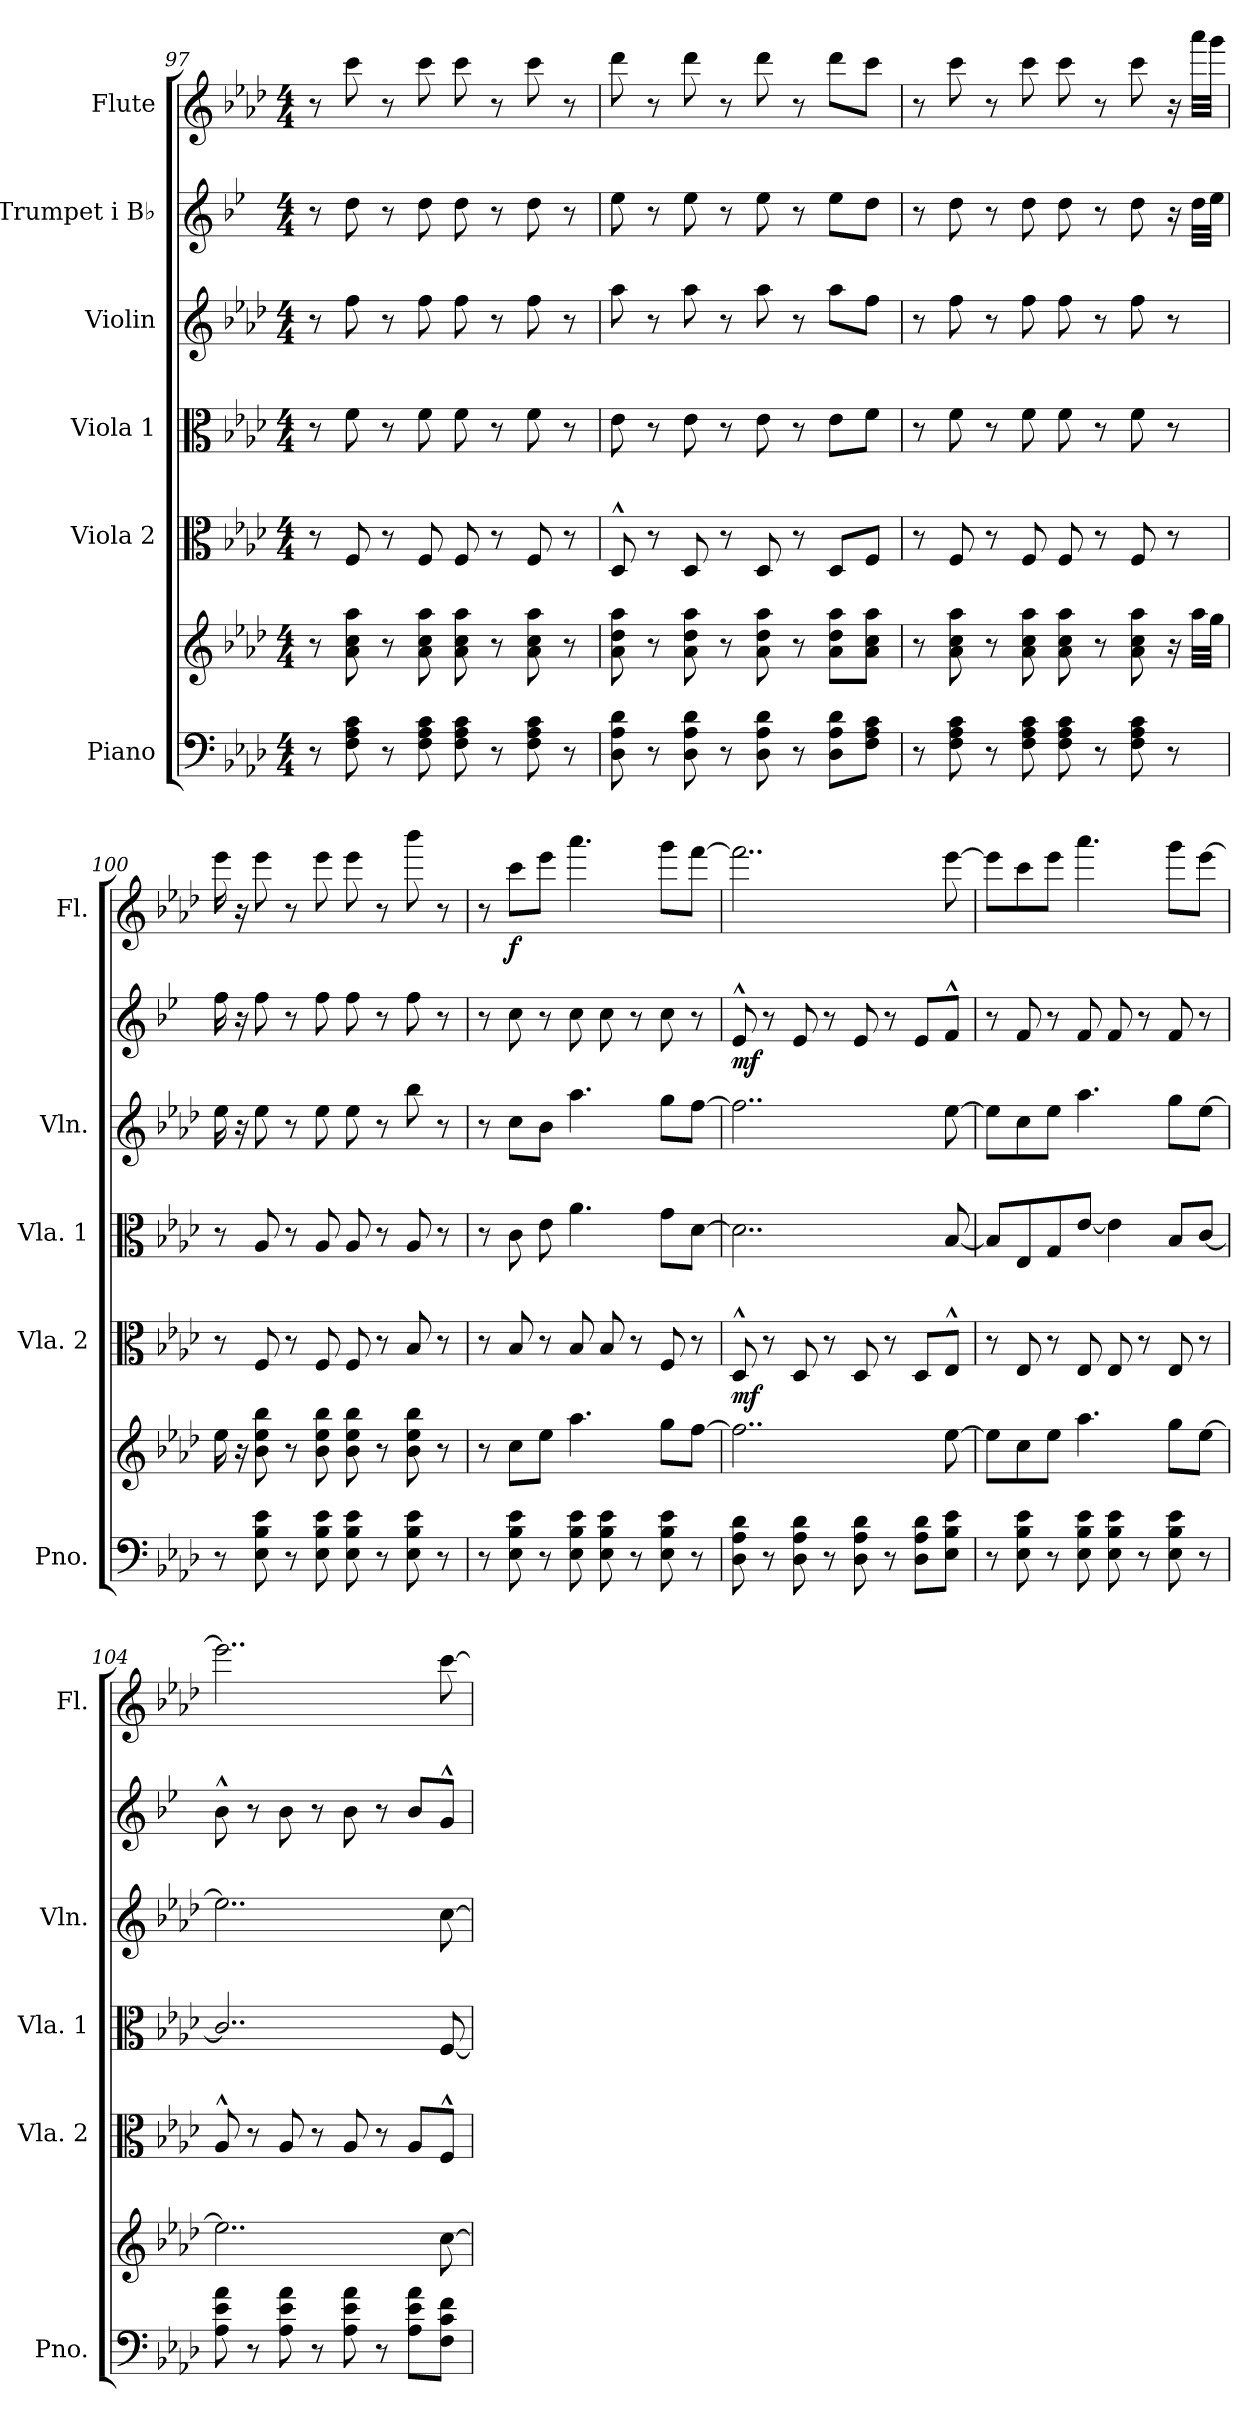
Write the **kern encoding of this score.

**kern	**kern	**kern	**dynam	**kern	**kern	**kern	**dynam	**kern	**dynam
*part6	*part6	*part5	*part5	*part4	*part3	*part2	*part2	*part1	*part1
*staff7	*staff6	*staff5	*staff5	*staff4	*staff3	*staff2	*staff2	*staff1	*staff1
*I"Piano	*	*I"Viola 2	*	*I"Viola 1	*I"Violin	*I"Trumpet i B♭	*	*I"Flute	*
*I'Pno.	*	*I'Vla. 2	*	*I'Vla. 1	*I'Vln.	*	*	*I'Fl.	*
*clefF4	*clefG2	*clefC3	*	*clefC3	*clefG2	*clefG2	*	*clefG2	*
*	*	*	*	*	*	*ITrd1c2	*	*	*
*k[b-e-a-d-]	*k[b-e-a-d-]	*k[b-e-a-d-]	*	*k[b-e-a-d-]	*k[b-e-a-d-]	*k[b-e-a-d-]	*	*k[b-e-a-d-]	*
*M4/4	*M4/4	*M4/4	*	*M4/4	*M4/4	*M4/4	*	*M4/4	*
=97	=97	=97	=97	=97	=97	=97	=97	=97	=97
8r	8r	8r	.	8r	8r	8r	.	8r	.
8F\ 8A-\ 8c\	8a-\ 8cc\ 8aa-\	8F/	.	8f\	8ff\	8cc\	.	8ccc\	.
8r	8r	8r	.	8r	8r	8r	.	8r	.
8F\ 8A-\ 8c\	8a-\ 8cc\ 8aa-\	8F/	.	8f\	8ff\	8cc\	.	8ccc\	.
8F\ 8A-\ 8c\	8a-\ 8cc\ 8aa-\	8F/	.	8f\	8ff\	8cc\	.	8ccc\	.
8r	8r	8r	.	8r	8r	8r	.	8r	.
8F\ 8A-\ 8c\	8a-\ 8cc\ 8aa-\	8F/	.	8f\	8ff\	8cc\	.	8ccc\	.
8r	8r	8r	.	8r	8r	8r	.	8r	.
=98	=98	=98	=98	=98	=98	=98	=98	=98	=98
8D-\ 8A-\ 8d-\	8a-\ 8dd-\ 8aa-\	8D-^^/	.	8e-\	8aa-\	8dd-\	.	8ddd-\	.
8r	8r	8r	.	8r	8r	8r	.	8r	.
8D-\ 8A-\ 8d-\	8a-\ 8dd-\ 8aa-\	8D-/	.	8e-\	8aa-\	8dd-\	.	8ddd-\	.
8r	8r	8r	.	8r	8r	8r	.	8r	.
8D-\ 8A-\ 8d-\	8a-\ 8dd-\ 8aa-\	8D-/	.	8e-\	8aa-\	8dd-\	.	8ddd-\	.
8r	8r	8r	.	8r	8r	8r	.	8r	.
8D-\ 8A-\ 8d-\L	8a-\ 8dd-\ 8aa-\L	8D-/L	.	8e-\L	8aa-\L	8dd-\L	.	8ddd-\L	.
8F\ 8A-\ 8c\J	8a-\ 8cc\ 8aa-\J	8F/J	.	8f\J	8ff\J	8cc\J	.	8ccc\J	.
=99	=99	=99	=99	=99	=99	=99	=99	=99	=99
8r	8r	8r	.	8r	8r	8r	.	8r	.
8F\ 8A-\ 8c\	8a-\ 8cc\ 8aa-\	8F/	.	8f\	8ff\	8cc\	.	8ccc\	.
8r	8r	8r	.	8r	8r	8r	.	8r	.
8F\ 8A-\ 8c\	8a-\ 8cc\ 8aa-\	8F/	.	8f\	8ff\	8cc\	.	8ccc\	.
8F\ 8A-\ 8c\	8a-\ 8cc\ 8aa-\	8F/	.	8f\	8ff\	8cc\	.	8ccc\	.
8r	8r	8r	.	8r	8r	8r	.	8r	.
8F\ 8A-\ 8c\	8a-\ 8cc\ 8aa-\	8F/	.	8f\	8ff\	8cc\	.	8ccc\	.
8r	16r	8r	.	8r	8r	16r	.	16r	.
.	32aa-\LLL	.	.	.	.	32cc\LLL	.	32aaa-\LLL	.
.	32gg\JJJ	.	.	.	.	32dd-\JJJ	.	32ggg\JJJ	.
=100	=100	=100	=100	=100	=100	=100	=100	=100	=100
8r	16ee-\	8r	.	8r	16ee-\	16ee-\	.	16eee-\	.
.	16r	.	.	.	16r	16r	.	16r	.
8E-\ 8B-\ 8e-\	8b-\ 8ee-\ 8bb-\	8F/	.	8A-/	8ee-\	8ee-\	.	8eee-\	.
8r	8r	8r	.	8r	8r	8r	.	8r	.
8E-\ 8B-\ 8e-\	8b-\ 8ee-\ 8bb-\	8F/	.	8A-/	8ee-\	8ee-\	.	8eee-\	.
8E-\ 8B-\ 8e-\	8b-\ 8ee-\ 8bb-\	8F/	.	8A-/	8ee-\	8ee-\	.	8eee-\	.
8r	8r	8r	.	8r	8r	8r	.	8r	.
8E-\ 8B-\ 8e-\	8b-\ 8ee-\ 8bb-\	8B-/	.	8A-/	8bb-\	8ee-\	.	8bbb-\	.
8r	8r	8r	.	8r	8r	8r	.	8r	.
!!LO:LB:g=z
=101	=101	=101	=101	=101	=101	=101	=101	=101	=101
8r	8r	8r	.	8r	8r	8r	.	8r	.
!	!	!	!	!	!	!	!	!	!LO:DY:b
8E-\ 8B-\ 8e-\	8cc\L	8B-/	.	8c\	8cc\L	8b-\	.	8ccc\L	f
8r	8ee-\J	8r	.	8e-\	8b-\J	8r	.	8eee-\J	.
8E-\ 8B-\ 8e-\	4.aa-\	8B-/	.	4.a-\	4.aa-\	8b-\	.	4.aaa-\	.
8E-\ 8B-\ 8e-\	.	8B-/	.	.	.	8b-\	.	.	.
8r	.	8r	.	.	.	8r	.	.	.
8E-\ 8B-\ 8e-\	8gg\L	8F/	.	8g\L	8gg\L	8b-\	.	8ggg\L	.
8r	[8ff\J	8r	.	[8d-\J	[8ff\J	8r	.	[8fff\J	.
=102	=102	=102	=102	=102	=102	=102	=102	=102	=102
!	!	!	!LO:DY:b	!	!	!	!LO:DY:b	!	!
8D-\ 8A-\ 8d-\	2..ff\]	8D-^^/	mf	2..d-\]	2..ff\]	8d-^^/	mf	2..fff\]	.
8r	.	8r	.	.	.	8r	.	.	.
8D-\ 8A-\ 8d-\	.	8D-/	.	.	.	8d-/	.	.	.
8r	.	8r	.	.	.	8r	.	.	.
8D-\ 8A-\ 8d-\	.	8D-/	.	.	.	8d-/	.	.	.
8r	.	8r	.	.	.	8r	.	.	.
8D-\ 8A-\ 8d-\L	.	8D-/L	.	.	.	8d-/L	.	.	.
8E-\ 8B-\ 8e-\J	[8ee-\	8E-^^/J	.	[8B-/	[8ee-\	8e-^^/J	.	[8eee-\	.
=103	=103	=103	=103	=103	=103	=103	=103	=103	=103
8r	8ee-\L]	8r	.	8B-/L]	8ee-\L]	8r	.	8eee-\L]	.
8E-\ 8B-\ 8e-\	8cc\	8E-/	.	8E-/	8cc\	8e-/	.	8ccc\	.
8r	8ee-\J	8r	.	8G/	8ee-\J	8r	.	8eee-\J	.
8E-\ 8B-\ 8e-\	4.aa-\	8E-/	.	[8e-/J	4.aa-\	8e-/	.	4.aaa-\	.
8E-\ 8B-\ 8e-\	.	8E-/	.	4e-\]	.	8e-/	.	.	.
8r	.	8r	.	.	.	8r	.	.	.
8E-\ 8B-\ 8e-\	8gg\L	8E-/	.	8B-/L	8gg\L	8e-/	.	8ggg\L	.
8r	[8ee-\J	8r	.	[8c/J	[8ee-\J	8r	.	[8eee-\J	.
=104	=104	=104	=104	=104	=104	=104	=104	=104	=104
8A-\ 8e-\ 8a-\	2..ee-\]	8A-^^/	.	2..c/]	2..ee-\]	8a-^^\	.	2..eee-\]	.
8r	.	8r	.	.	.	8r	.	.	.
8A-\ 8e-\ 8a-\	.	8A-/	.	.	.	8a-\	.	.	.
8r	.	8r	.	.	.	8r	.	.	.
8A-\ 8e-\ 8a-\	.	8A-/	.	.	.	8a-\	.	.	.
8r	.	8r	.	.	.	8r	.	.	.
8A-\ 8e-\ 8a-\L	.	8A-/L	.	.	.	8a-/L	.	.	.
8F\ 8c\ 8f\J	[8cc\	8F^^/J	.	[8F/	[8cc\	8f^^/J	.	[8ccc\	.
=	=	=	=	=	=	=	=	=	=
*-	*-	*-	*-	*-	*-	*-	*-	*-	*-
